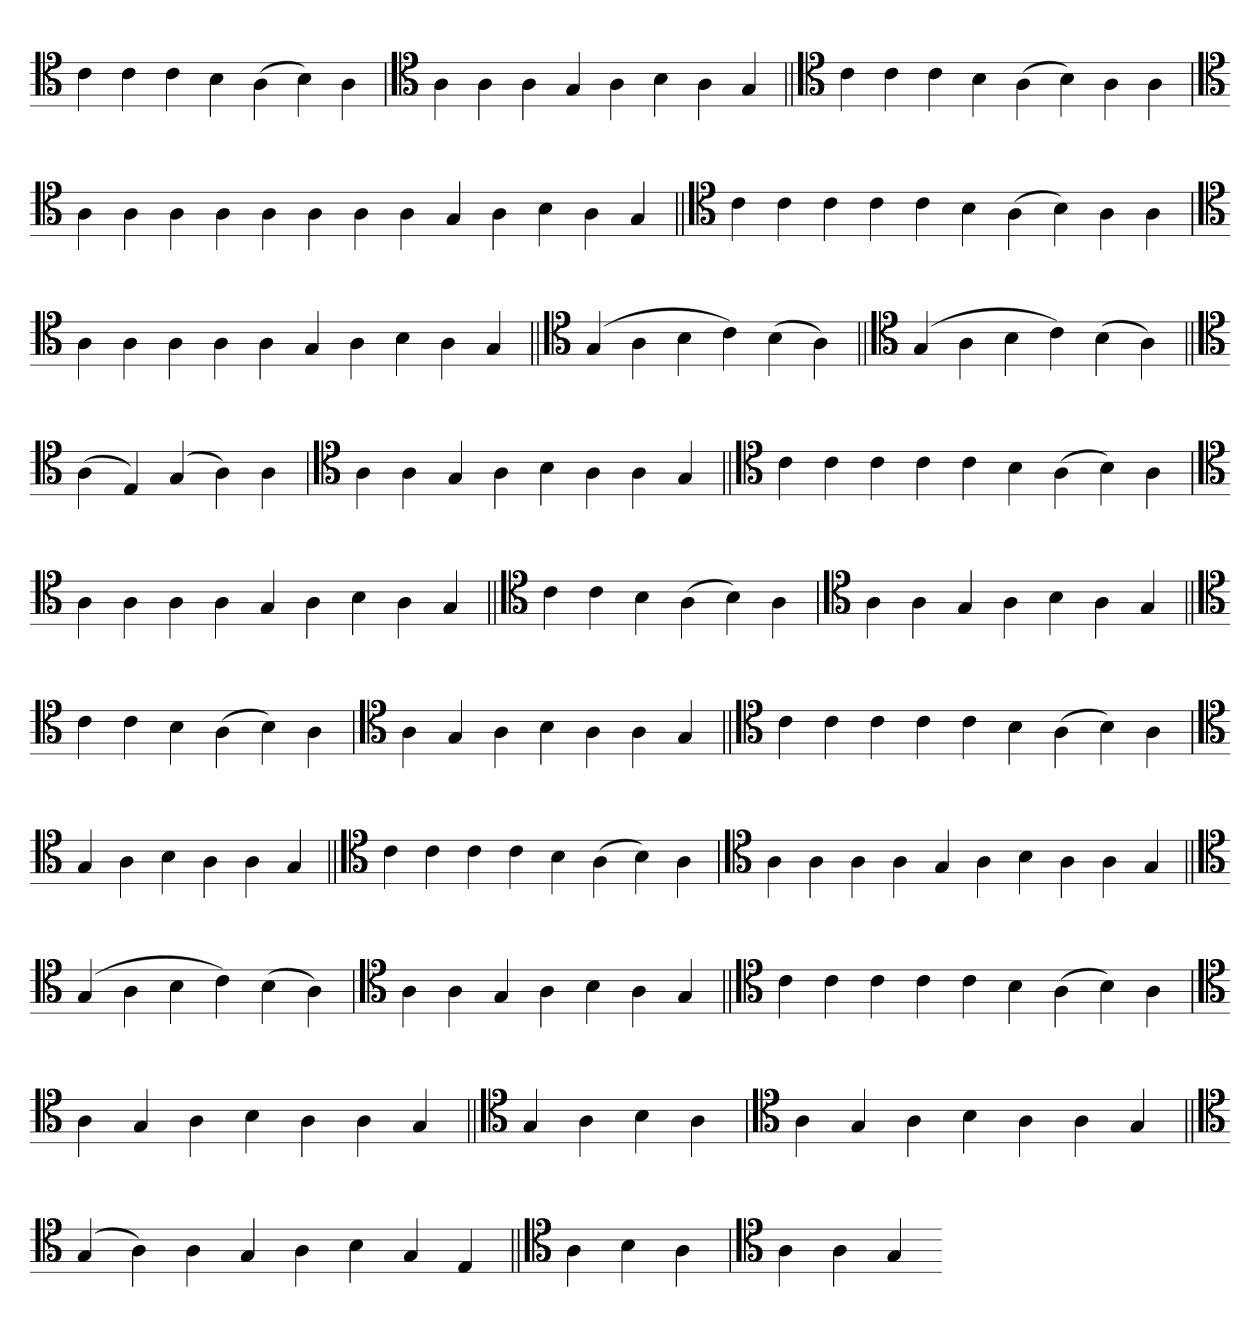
**kern
*part1
*staff1
*clefC4
=
4c
4c
4c
4B
(4A
4B)
4A
='
*clefC4
4A
4A
4A
4G
4A
4B
4A
4G
=||
*clefC4
4c
4c
4c
4B
(4A
4B)
4A
4A
='
*clefC4
4A
4A
4A
4A
4A
4A
4A
4A
4G
4A
4B
4A
4G
=||
*clefC4
4c
4c
4c
4c
4c
4B
(4A
4B)
4A
4A
='
*clefC4
4A
4A
4A
4A
4A
4G
4A
4B
4A
4G
=||
*clefC4
(4G
4A
4B
4c)
(4B
4A)
=||
*clefC4
(4G
4A
4B
4c)
(4B
4A)
=||
*clefC4
(4A
4E)
(4G
4A)
4A
=`
*clefC4
4A
4A
4G
4A
4B
4A
4A
4G
=||
*clefC4
4c
4c
4c
4c
4c
4B
(4A
4B)
4A
='
*clefC4
4A
4A
4A
4A
4G
4A
4B
4A
4G
=||
*clefC4
4c
4c
4B
(4A
4B)
4A
='
*clefC4
4A
4A
4G
4A
4B
4A
4G
=||
*clefC4
4c
4c
4B
(4A
4B)
4A
='
*clefC4
4A
4G
4A
4B
4A
4A
4G
=||
*clefC4
4c
4c
4c
4c
4c
4B
(4A
4B)
4A
='
*clefC4
4G
4A
4B
4A
4A
4G
=||
*clefC4
4c
4c
4c
4c
4B
(4A
4B)
4A
='
*clefC4
4A
4A
4A
4A
4G
4A
4B
4A
4A
4G
=||
*clefC4
(4G
4A
4B
4c)
(4B
4A)
='
*clefC4
4A
4A
4G
4A
4B
4A
4G
=||
*clefC4
4c
4c
4c
4c
4c
4B
(4A
4B)
4A
='
*clefC4
4A
4G
4A
4B
4A
4A
4G
=||
*clefC4
4G
4A
4B
4A
='
*clefC4
4A
4G
4A
4B
4A
4A
4G
=||
*clefC4
(4G
4A)
4A
4G
4A
4B
4G
4E
=||
*clefC4
4A
4B
4A
=`
*clefC4
4A
4A
4G
=-
*-
